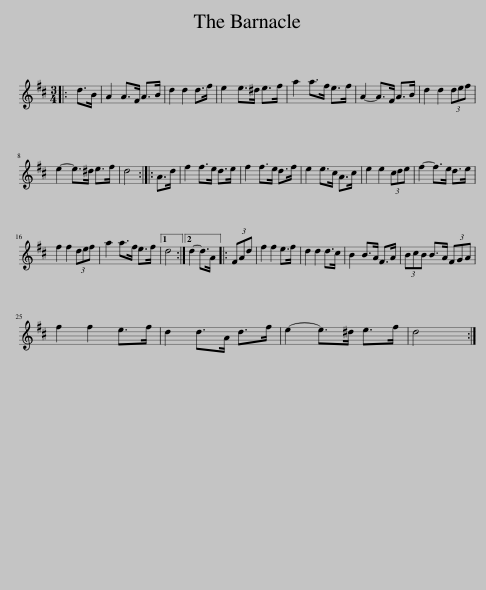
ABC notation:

X:1
L:1/8
M:3/4
I:linebreak $
K:D
V:1 treble
V:1
|: d>B | A2 A>F A>B | d2 d2 d>f | e2 e>^d e>f | a2 a>f e>f | %5
 A2- A>F A>B | d2 d2 (3def |$ e2- e>^d e>f | d4 :: A>d | %10
 f2 f>e d>e | f2 f>e d>f | e2 e>c A>c | e2 e2 (3cde | f2- f>e d>e |$ %15
 f2 f2 (3def | a2 a>f e>f |1 d4 :|2 d2- d>A |: (3FAd | %20
 f2 f2 e>f | d2 d2 d>c | B2 B>A F>A | (3BcB B>A (3FGA |$ f2 f2 e>f | %25
 d2 d>A d>f | e2- e>^d e>f | d4 :| %28
